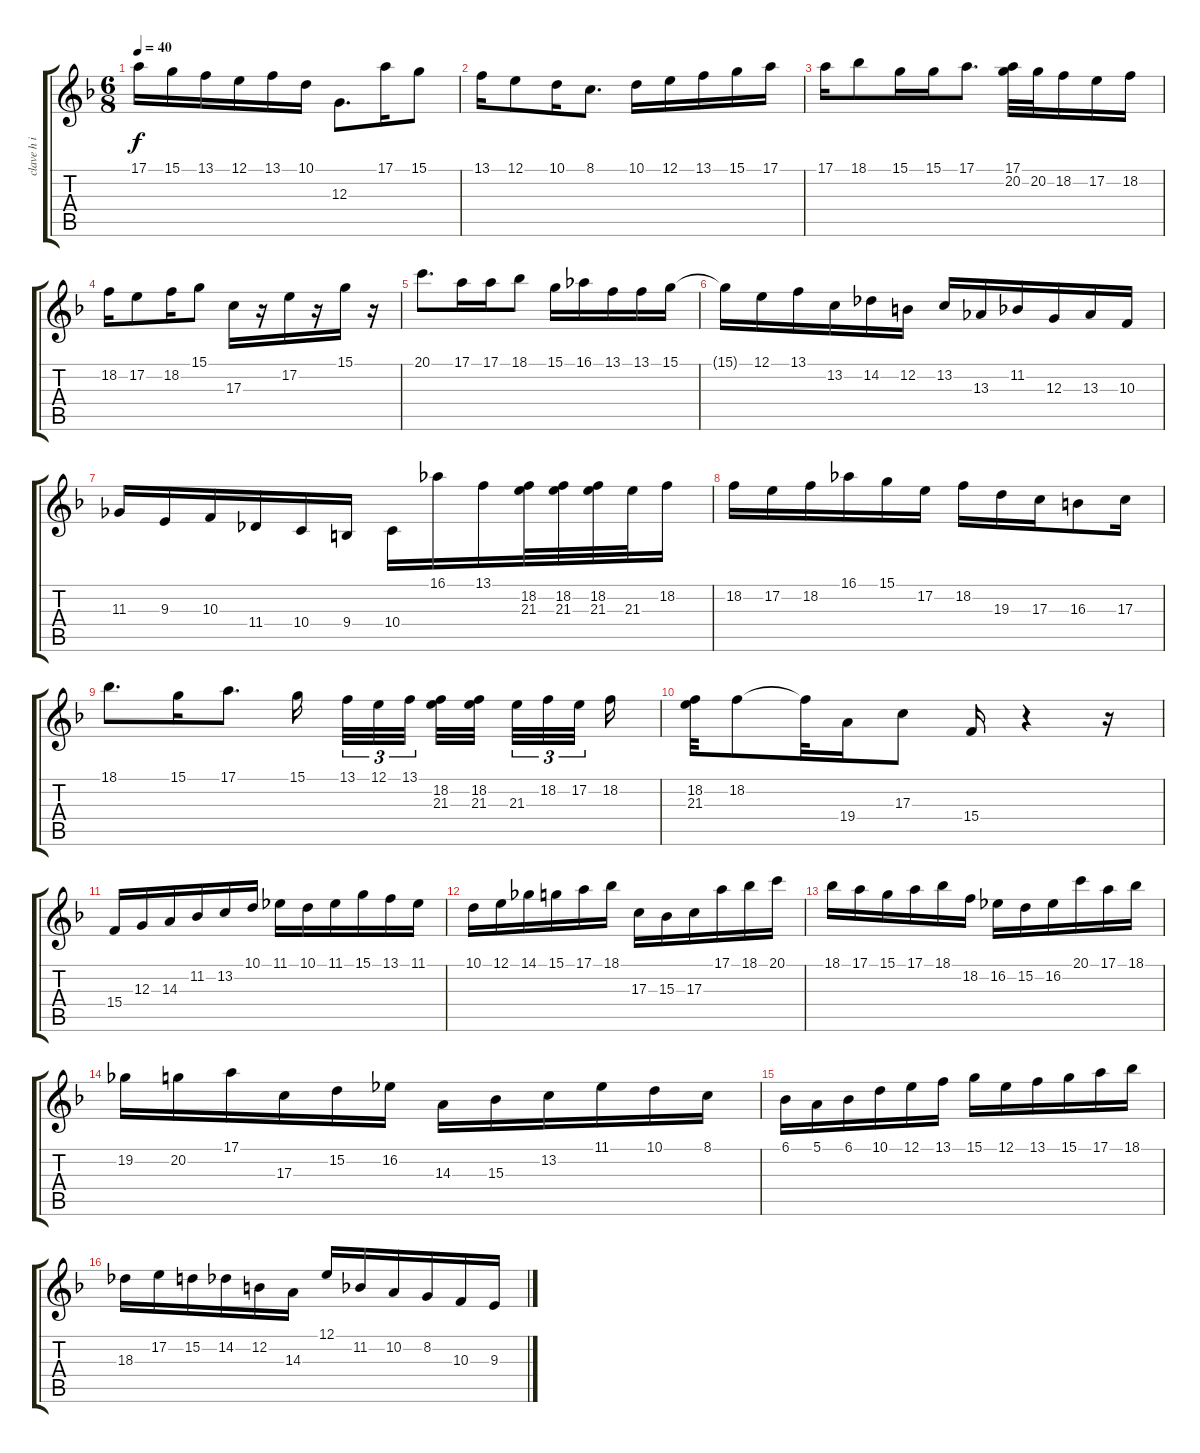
\track ("clave h i" "clave h i") {instrument harpsichord}
\staff {score tabs}
\tuning (E4 B3 G3 D3 A2 E2) {hide}
\ts (6 8)
\tempo 40
\clef g2
\ks dminor
17.1{t}.16{dy f} 15.1.16 13.1.16 12.1.16 13.1.16 10.1.16 12.3.8{d} 17.1.16 15.1.8 |
13.1.16 12.1.8 10.1.16 8.1.8{d} 10.1.16 12.1.16 13.1.16 15.1.16 17.1.16 |
17.1.16 18.1.8 15.1.16 15.1.16 17.1.8{d} (17.1 20.2).32 20.2.32 18.2.16 17.2.16 18.2.16 |
18.2.16 17.2.8 18.2.16 15.1.8 17.3.16 r.16 17.2.16 r.16 15.1.16 r.16 |
20.1.8{d} 17.1.16 17.1.16 18.1.8 15.1.16 16.1.16 13.1.16 13.1.16 15.1.16 |
15.1{t}.16 12.1.16 13.1.16 13.2.16 14.2.16 12.2.16 13.2.16 13.3.16 11.2.16 12.3.16 13.3.16 10.3.16 |
11.3.16 9.3.16 10.3.16 11.4.16 10.4.16 9.4.16 10.4.16 16.1.16 13.1.16 (18.2 21.3).32 (18.2 21.3).32 (18.2 21.3).32 21.3.32 18.2.16 |
18.2.16 17.2.16 18.2.16 16.1.16 15.1.16 17.2.16 18.2.16 19.3.16 17.3.16 16.3.8 17.3.16 |
18.1.8{d} 15.1.16 17.1.8{d} 15.1.16{beam splitsecondary} 13.1.32{tu (3 2)} 12.1.32{tu (3 2)} 13.1.32{tu (3 2) beam splitsecondary} (18.2 21.3).32 (18.2 21.3).32{beam splitsecondary} 21.3.32{tu (3 2)} 18.2.32{tu (3 2)} 17.2.32{tu (3 2) beam splitsecondary} 18.2.16 |
(18.2 21.3).32 18.2.8 18.2{t}.32 19.4.16 17.3.8 15.4.16 r.4 r.16 |
15.4.16 12.3.16 14.3.16 11.2.16 13.2.16 10.1.16 11.1.16 10.1.16 11.1.16 15.1.16 13.1.16 11.1.16 |
10.1.16 12.1.16 14.1.16 15.1.16 17.1.16 18.1.16 17.3.16 15.3.16 17.3.16 17.1.16 18.1.16 20.1.16 |
18.1.16 17.1.16 15.1.16 17.1.16 18.1.16 18.2.16 16.2.16 15.2.16 16.2.16 20.1.16 17.1.16 18.1.16 |
19.2.16 20.2.16 17.1.16 17.3.16 15.2.16 16.2.16 14.3.16 15.3.16 13.2.16 11.1.16 10.1.16 8.1.16 |
6.1.16 5.1.16 6.1.16 10.1.16 12.1.16 13.1.16 15.1.16 12.1.16 13.1.16 15.1.16 17.1.16 18.1.16 |
18.3.16 17.2.16 15.2.16 14.2.16 12.2.16 14.3.16 12.1.16 11.2.16 10.2.16 8.2.16 10.3.16 9.3.16
